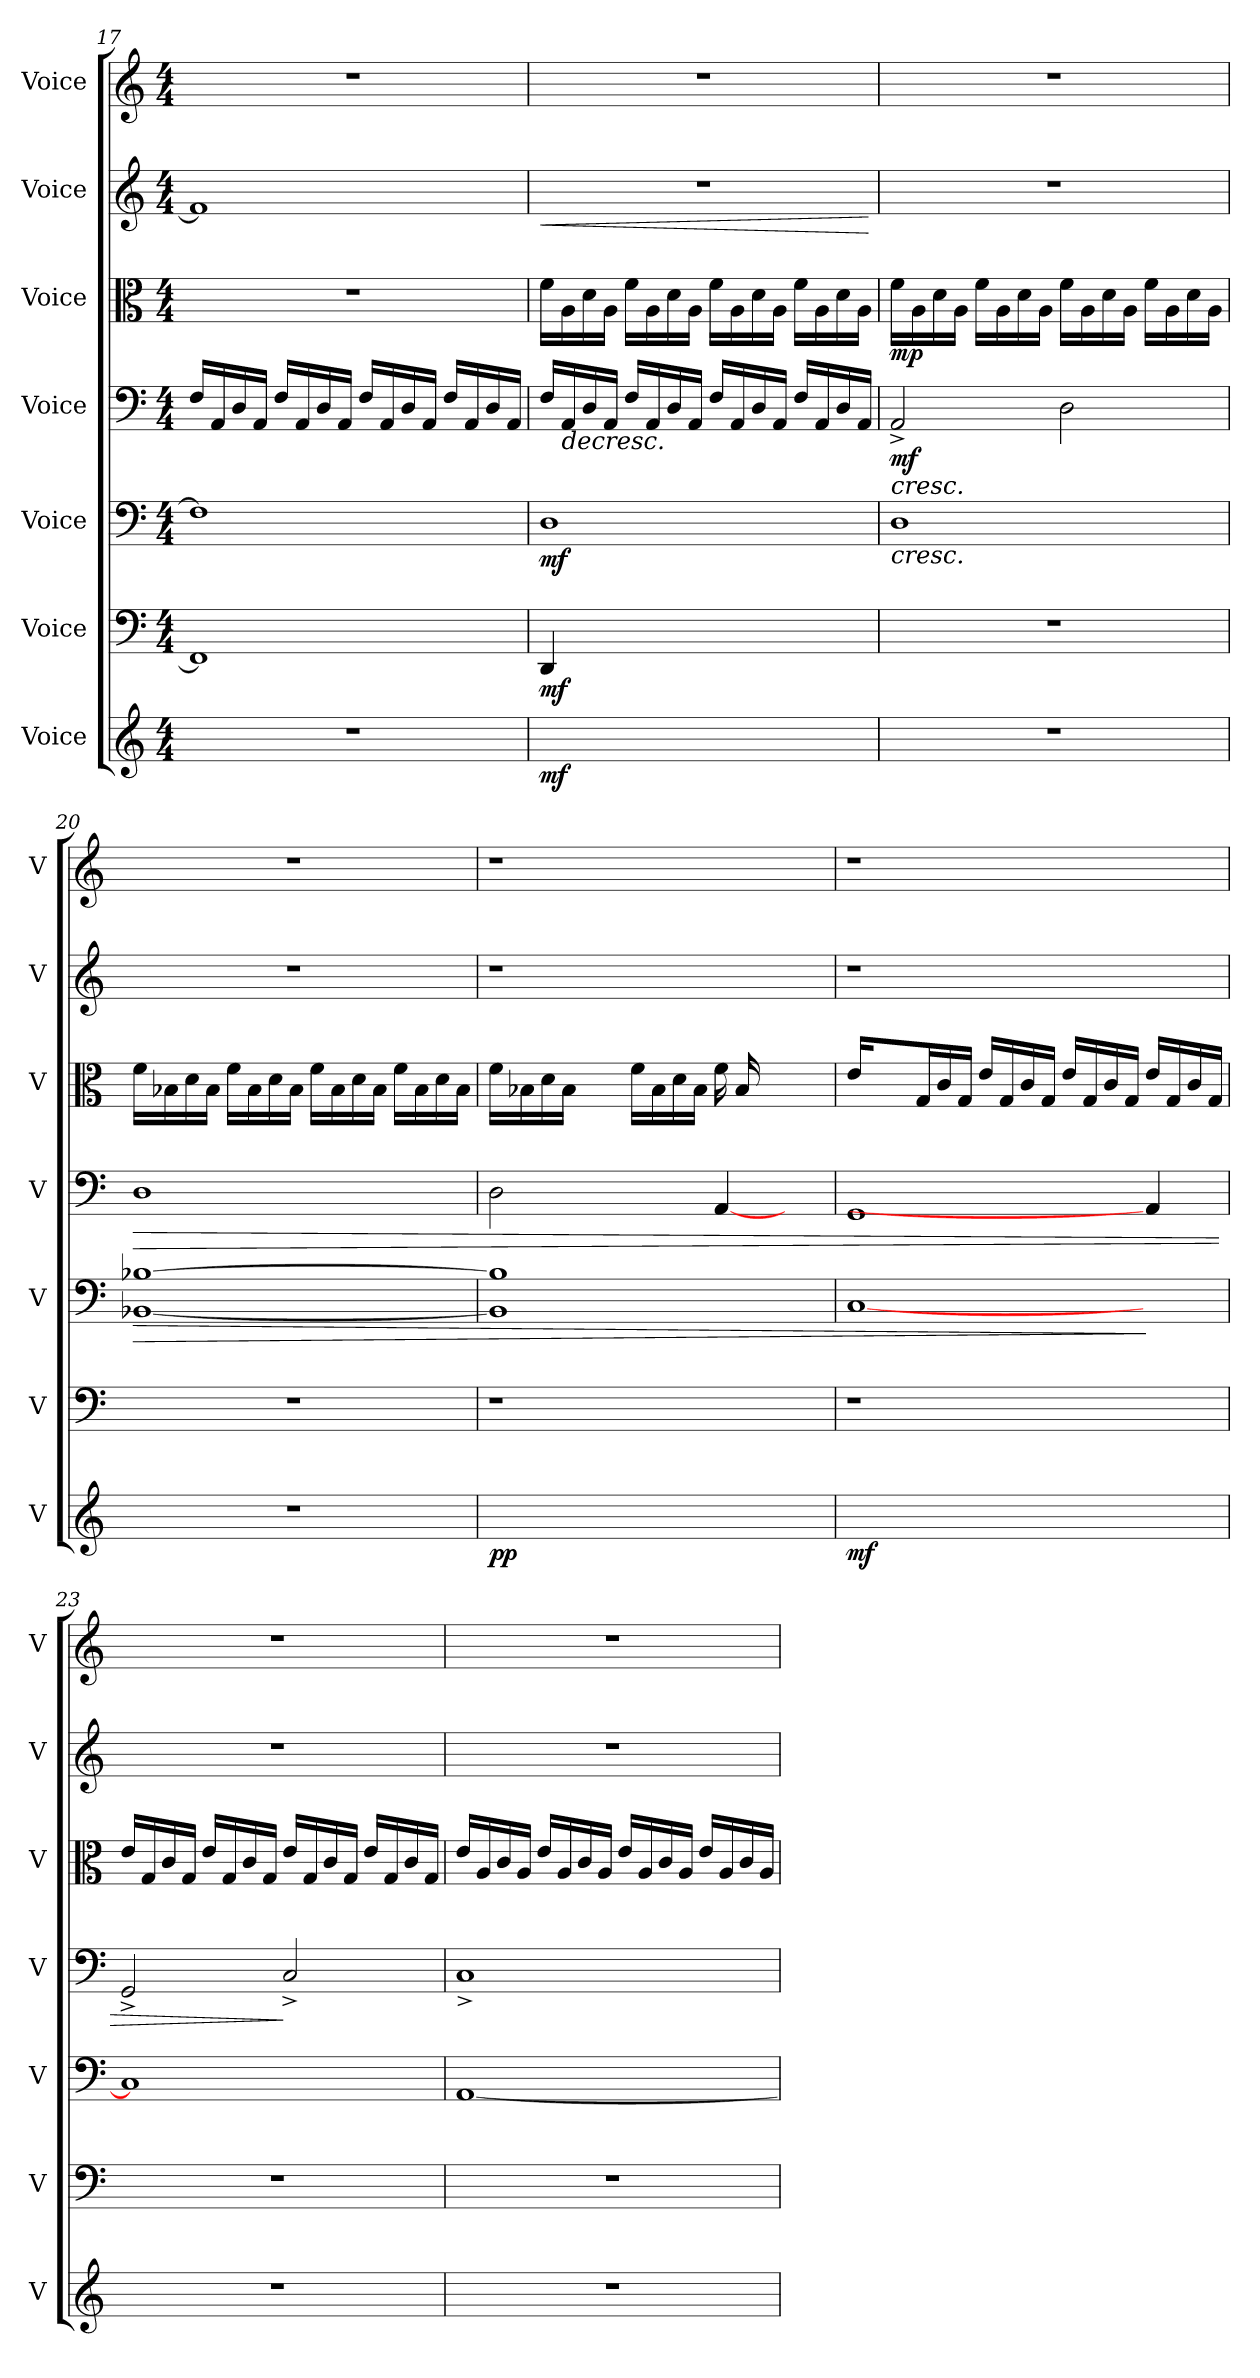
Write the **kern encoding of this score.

**kern	**dynam	**kern	**dynam	**kern	**dynam	**kern	**dynam	**kern	**dynam	**kern	**dynam	**kern
*part7	*part7	*part6	*part6	*part5	*part5	*part4	*part4	*part3	*part3	*part2	*part2	*part1
*staff7	*staff7	*staff6	*staff6	*staff5	*staff5	*staff4	*staff4	*staff3	*staff3	*staff2	*staff2	*staff1
*I"Voice	*	*I"Voice	*	*I"Voice	*	*I"Voice	*	*I"Voice	*	*I"Voice	*	*I"Voice
*I'V	*	*I'V	*	*I'V	*	*I'V	*	*I'V	*	*I'V	*	*I'V
*clefG2	*	*clefF4	*	*clefF4	*	*clefF4	*	*clefC3	*	*clefG2	*	*clefG2
*k[]	*	*k[]	*	*k[]	*	*k[]	*	*k[]	*	*k[]	*	*k[]
*M4/4	*	*M4/4	*	*M4/4	*	*M4/4	*	*M4/4	*	*M4/4	*	*M4/4
=17	=17	=17	=17	=17	=17	=17	=17	=17	=17	=17	=17	=17
1r	.	1FF]	.	1F]	.	16F/LL	.	1r	.	1f]	.	1r
.	.	.	.	.	.	16AA/	.	.	.	.	.	.
.	.	.	.	.	.	16D/	.	.	.	.	.	.
.	.	.	.	.	.	16AA/JJ	.	.	.	.	.	.
.	.	.	.	.	.	16F/LL	.	.	.	.	.	.
.	.	.	.	.	.	16AA/	.	.	.	.	.	.
.	.	.	.	.	.	16D/	.	.	.	.	.	.
.	.	.	.	.	.	16AA/JJ	.	.	.	.	.	.
.	.	.	.	.	.	16F/LL	.	.	.	.	.	.
.	.	.	.	.	.	16AA/	.	.	.	.	.	.
.	.	.	.	.	.	16D/	.	.	.	.	.	.
.	.	.	.	.	.	16AA/JJ	.	.	.	.	.	.
.	.	.	.	.	.	16F/LL	.	.	.	.	.	.
.	.	.	.	.	.	16AA/	.	.	.	.	.	.
.	.	.	.	.	.	16D/	.	.	.	.	.	.
.	.	.	.	.	.	16AA/JJ	.	.	.	.	.	.
=18	=18	=18	=18	=18	=18	=18	=18	=18	=18	=18	=18	=18
!	!LO:DY:b	!	!LO:DY:b	!	!LO:DY:b	!	!	!	!	!	!LO:HP:b	!
1ryy	mf	4DD/	mf	1D	mf	16F/LL	.	16f\LL	.	1r	<	1r
!	!	!	!	!	!	!	!LO:HP:b	!	!	!	!	!
.	.	.	.	.	.	16AA/	>	16A\	.	.	.	.
.	.	.	.	.	.	16D/	.	16d\	.	.	.	.
.	.	.	.	.	.	16AA/JJ	.	16A\JJ	.	.	.	.
.	.	2.ryy	.	.	.	16F/LL	.	16f\LL	.	.	.	.
.	.	.	.	.	.	16AA/	.	16A\	.	.	.	.
.	.	.	.	.	.	16D/	.	16d\	.	.	.	.
.	.	.	.	.	.	16AA/JJ	.	16A\JJ	.	.	.	.
.	.	.	.	.	.	16F/LL	.	16f\LL	.	.	.	.
.	.	.	.	.	.	16AA/	.	16A\	.	.	.	.
.	.	.	.	.	.	16D/	.	16d\	.	.	.	.
.	.	.	.	.	.	16AA/JJ	.	16A\JJ	.	.	.	.
.	.	.	.	.	.	16F/LL	.	16f\LL	.	.	.	.
.	.	.	.	.	.	16AA/	.	16A\	.	.	.	.
.	.	.	.	.	.	16D/	.	16d\	.	.	.	.
.	.	.	.	.	.	16AA/JJ	.	16A\JJ	.	.	.	.
.	.	.	.	.	.	.	.	.	.	.	[	.
!!LO:LB:g=z
=19	=19	=19	=19	=19	=19	=19	=19	=19	=19	=19	=19	=19
!	!	!	!	!	!LO:HP:b	!	!LO:HP:b	!	!	!	!	!
!	!	!	!	!	!	!	!LO:DY:n=1:b	!	!LO:DY:b	!	!	!
1r	.	1r	.	1D	<	2AA^/	< mf	16f\LL	mp	1r	.	1r
.	.	.	.	.	.	.	.	16A\	.	.	.	.
.	.	.	.	.	.	.	.	16d\	.	.	.	.
.	.	.	.	.	.	.	.	16A\JJ	.	.	.	.
.	.	.	.	.	.	.	.	16f\LL	.	.	.	.
.	.	.	.	.	.	.	.	16A\	.	.	.	.
.	.	.	.	.	.	.	.	16d\	.	.	.	.
.	.	.	.	.	.	.	.	16A\JJ	.	.	.	.
.	.	.	.	.	.	2D\	]	16f\LL	.	.	.	.
.	.	.	.	.	.	.	.	16A\	.	.	.	.
.	.	.	.	.	.	.	.	16d\	.	.	.	.
.	.	.	.	.	.	.	.	16A\JJ	.	.	.	.
.	.	.	.	.	.	.	.	16f\LL	.	.	.	.
.	.	.	.	.	.	.	.	16A\	.	.	.	.
.	.	.	.	.	.	.	.	16d\	.	.	.	.
.	.	.	.	.	.	.	.	16A\JJ	.	.	.	.
!!LO:PB:g=z
=20	=20	=20	=20	=20	=20	=20	=20	=20	=20	=20	=20	=20
!	!	!	!	!	!LO:HP:b	!	!LO:HP:b	!	!	!	!	!
*	*	*	*	*^	*	*	*	*	*	*	*	*
1r	.	1r	.	[1B-X	[1BB-X	>	1D	>	16f\LL	.	1r	.	1r
.	.	.	.	.	.	.	.	.	16B-X\	.	.	.	.
.	.	.	.	.	.	.	.	.	16d\	.	.	.	.
.	.	.	.	.	.	.	.	.	16B-\JJ	.	.	.	.
.	.	.	.	.	.	.	.	.	16f\LL	.	.	.	.
.	.	.	.	.	.	.	.	.	16B-\	.	.	.	.
.	.	.	.	.	.	.	.	.	16d\	.	.	.	.
.	.	.	.	.	.	.	.	.	16B-\JJ	.	.	.	.
.	.	.	.	.	.	.	.	.	16f\LL	.	.	.	.
.	.	.	.	.	.	.	.	.	16B-\	.	.	.	.
.	.	.	.	.	.	.	.	.	16d\	.	.	.	.
.	.	.	.	.	.	.	.	.	16B-\JJ	.	.	.	.
.	.	.	.	.	.	.	.	.	16f\LL	.	.	.	.
.	.	.	.	.	.	.	.	.	16B-\	.	.	.	.
.	.	.	.	.	.	.	.	.	16d\	.	.	.	.
.	.	.	.	.	.	.	.	.	16B-\JJ	.	.	.	.
*	*	*	*	*v	*v	*	*	*	*	*	*	*	*
.	.	.	.	.	[	.	.	.	.	.	.	.
=21	=21	=21	=21	=21	=21	=21	=21	=21	=21	=21	=21	=21
*	*	*	*	*^	*	*	*	*	*	*	*	*
!	!LO:DY:b	!	!	!	!	!	!	!	!	!	!	!	!
1ryy	pp	1r	.	1B-]	1BB-]	.	2D\	.	16f\LL	.	1r	.	1r
.	.	.	.	.	.	.	.	.	16B-X\	.	.	.	.
.	.	.	.	.	.	.	.	.	16d\	.	.	.	.
.	.	.	.	.	.	.	.	.	16B-\JJ	.	.	.	.
.	.	.	.	.	.	.	.	.	4ryy	.	.	.	.
.	.	.	.	.	.	.	4ryy	.	16f\LL	.	.	.	.
.	.	.	.	.	.	.	.	.	16B-\	.	.	.	.
.	.	.	.	.	.	.	.	.	16d\	.	.	.	.
.	.	.	.	.	.	.	.	.	16B-\JJ	.	.	.	.
.	.	.	.	.	.	.	[4AA/	[	16f\	.	.	.	.
.	.	.	.	.	.	.	.	.	16B-/	.	.	.	.
.	.	.	.	.	.	.	.	.	8ryy	.	.	.	.
4ryy	.	4ryy	.	4ryy	4ryy	.	4ryy	.	4ryy	.	4ryy	.	4ryy
=22	=22	=22	=22	=22	=22	=22	=22	=22	=22	=22	=22	=22	=22
!	!LO:DY:b	!	!	!	!	!	!	!	!	!	!	!	!
*	*	*	*	*v	*v	*	*	*	*	*	*	*	*
1ryy	mf	1r	.	[1C	.	1GG	.	16e/LL	.	1r	.	1r
.	.	.	.	.	.	.	.	4ryy	.	.	.	.
.	.	.	.	.	.	.	.	16G/	.	.	.	.
.	.	.	.	.	.	.	.	16c/	.	.	.	.
.	.	.	.	.	.	.	.	16G/JJ	.	.	.	.
.	.	.	.	.	.	.	.	16e/LL	.	.	.	.
.	.	.	.	.	.	.	.	16G/	.	.	.	.
.	.	.	.	.	.	.	.	16c/	.	.	.	.
.	.	.	.	.	.	.	.	16G/JJ	.	.	.	.
.	.	.	.	.	.	.	.	16e/LL	.	.	.	.
.	.	.	.	.	.	.	.	16G/	.	.	.	.
.	.	.	.	.	.	.	.	16c/	.	.	.	.
.	.	.	.	.	.	.	.	16G/JJ	.	.	.	.
4ryy	.	4ryy	.	4ryy	]	4AA/]	.	16e/LL	.	4ryy	.	4ryy
.	.	.	.	.	.	.	.	16G/	.	.	.	.
.	.	.	.	.	.	.	.	16c/	.	.	.	.
.	.	.	.	.	.	.	.	16G/JJ	.	.	.	.
!!LO:LB:g=z
=23	=23	=23	=23	=23	=23	=23	=23	=23	=23	=23	=23	=23
1r	.	1r	.	1C]	.	2GG^/	.	16e/LL	.	1r	.	1r
.	.	.	.	.	.	.	.	16G/	.	.	.	.
.	.	.	.	.	.	.	.	16c/	.	.	.	.
.	.	.	.	.	.	.	.	16G/JJ	.	.	.	.
.	.	.	.	.	.	.	.	16e/LL	.	.	.	.
.	.	.	.	.	.	.	.	16G/	.	.	.	.
.	.	.	.	.	.	.	.	16c/	.	.	.	.
.	.	.	.	.	.	.	.	16G/JJ	.	.	.	.
.	.	.	.	.	.	2C^/	]	16e/LL	.	.	.	.
.	.	.	.	.	.	.	.	16G/	.	.	.	.
.	.	.	.	.	.	.	.	16c/	.	.	.	.
.	.	.	.	.	.	.	.	16G/JJ	.	.	.	.
.	.	.	.	.	.	.	.	16e/LL	.	.	.	.
.	.	.	.	.	.	.	.	16G/	.	.	.	.
.	.	.	.	.	.	.	.	16c/	.	.	.	.
.	.	.	.	.	.	.	.	16G/JJ	.	.	.	.
!!LO:PB:g=z
=24	=24	=24	=24	=24	=24	=24	=24	=24	=24	=24	=24	=24
1r	.	1r	.	[1AA	.	1C^	.	16e/LL	.	1r	.	1r
.	.	.	.	.	.	.	.	16A/	.	.	.	.
.	.	.	.	.	.	.	.	16c/	.	.	.	.
.	.	.	.	.	.	.	.	16A/JJ	.	.	.	.
.	.	.	.	.	.	.	.	16e/LL	.	.	.	.
.	.	.	.	.	.	.	.	16A/	.	.	.	.
.	.	.	.	.	.	.	.	16c/	.	.	.	.
.	.	.	.	.	.	.	.	16A/JJ	.	.	.	.
.	.	.	.	.	.	.	.	16e/LL	.	.	.	.
.	.	.	.	.	.	.	.	16A/	.	.	.	.
.	.	.	.	.	.	.	.	16c/	.	.	.	.
.	.	.	.	.	.	.	.	16A/JJ	.	.	.	.
.	.	.	.	.	.	.	.	16e/LL	.	.	.	.
.	.	.	.	.	.	.	.	16A/	.	.	.	.
.	.	.	.	.	.	.	.	16c/	.	.	.	.
.	.	.	.	.	.	.	.	16A/JJ	.	.	.	.
=	=	=	=	=	=	=	=	=	=	=	=	=
*-	*-	*-	*-	*-	*-	*-	*-	*-	*-	*-	*-	*-
